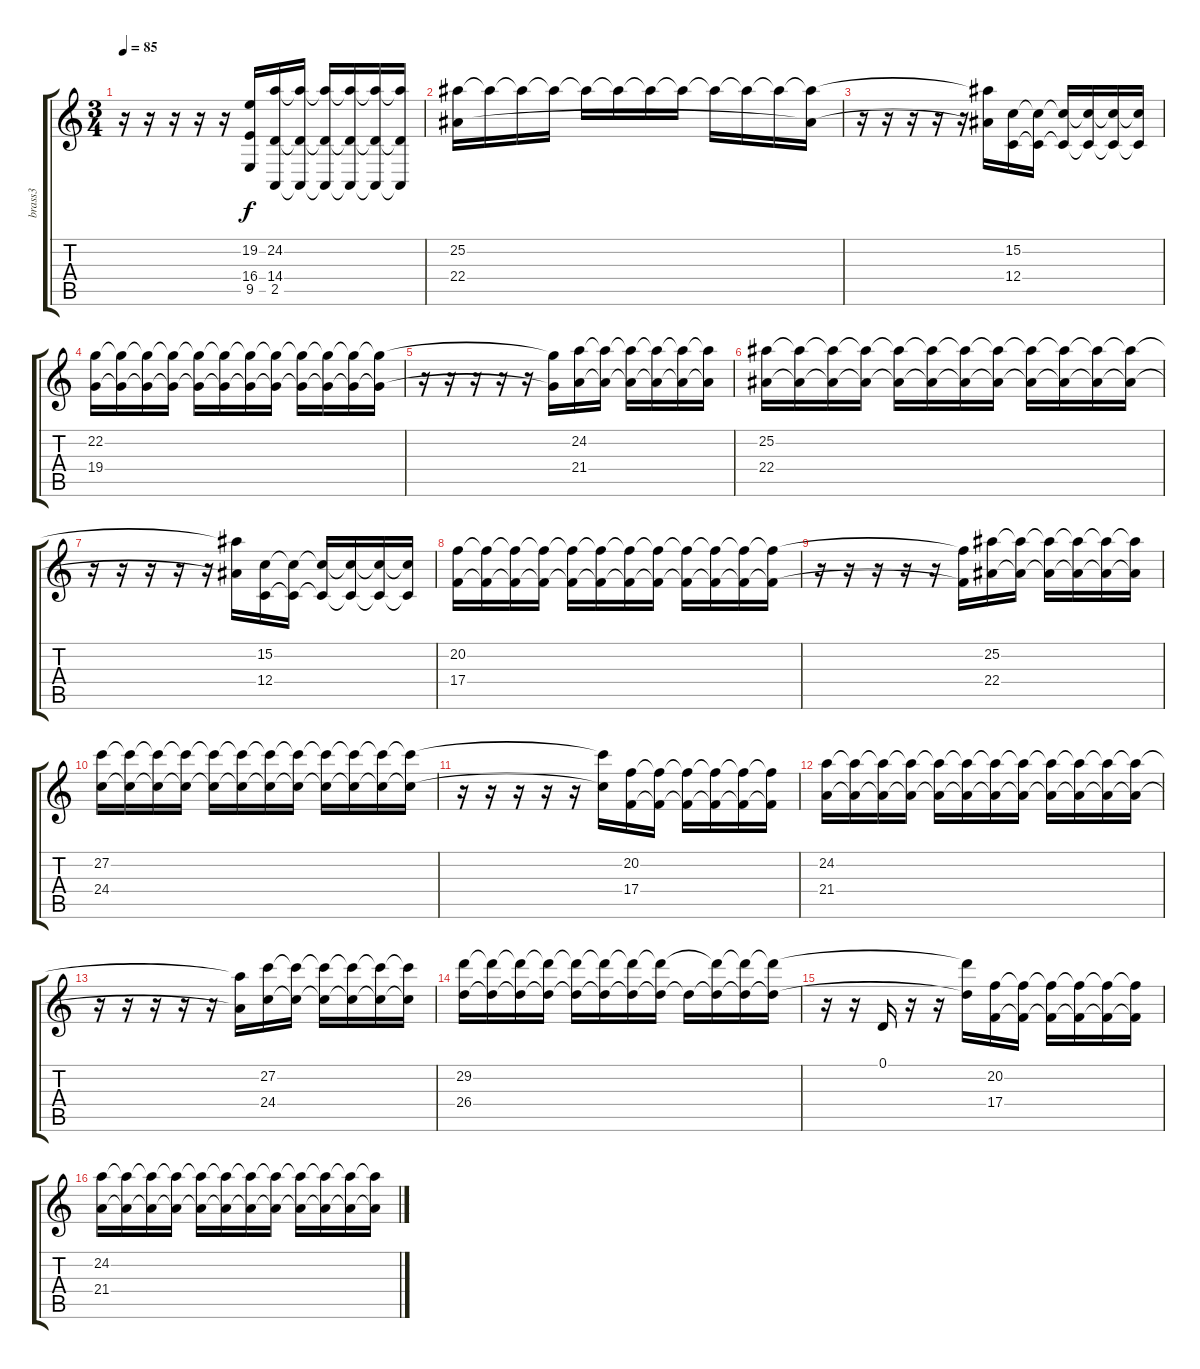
\track ("brass3" "brass3") {instrument stringensemble2}
\staff {score tabs}
\tuning (D4 A3 F3 C3 G2 C2) {hide}
\ts (3 4)
\tempo 85
\clef g2
\ks c
r.16{dy f} r.16 r.16 r.16 r.16 (19.2{t} 16.4{t} 9.5{t}).16 (24.2 14.4 2.5).16 (24.2{t} 14.4{t} 2.5{t}).16 (24.2{t} 14.4{t} 2.5{t}).16 (24.2{t} 14.4{t} 2.5{t}).16 (24.2{t} 14.4{t} 2.5{t}).16 (24.2{t} 14.4{t} 2.5{t}).16 |
(25.2 22.4).16 25.2{t}.16 25.2{t}.16 25.2{t}.16 25.2{t}.16 25.2{t}.16 25.2{t}.16 25.2{t}.16 25.2{t}.16 25.2{t}.16 25.2{t}.16 (25.2{t} 22.4{t}).16 |
r.16 r.16 r.16 r.16 r.16 (25.2{t} 22.4{t}).16 (15.2 12.4).16 (15.2{t} 12.4{t}).16 (15.2{t} 12.4{t}).16 (15.2{t} 12.4{t}).16 (15.2{t} 12.4{t}).16 (15.2{t} 12.4{t}).16 |
(22.2 19.4).16 (22.2{t} 19.4{t}).16 (22.2{t} 19.4{t}).16 (22.2{t} 19.4{t}).16 (22.2{t} 19.4{t}).16 (22.2{t} 19.4{t}).16 (22.2{t} 19.4{t}).16 (22.2{t} 19.4{t}).16 (22.2{t} 19.4{t}).16 (22.2{t} 19.4{t}).16 (22.2{t} 19.4{t}).16 (22.2{t} 19.4{t}).16 |
r.16 r.16 r.16 r.16 r.16 (22.2{t} 19.4{t}).16 (24.2 21.4).16 (24.2{t} 21.4{t}).16 (24.2{t} 21.4{t}).16 (24.2{t} 21.4{t}).16 (24.2{t} 21.4{t}).16 (24.2{t} 21.4{t}).16 |
(25.2 22.4).16 (25.2{t} 22.4{t}).16 (25.2{t} 22.4{t}).16 (25.2{t} 22.4{t}).16 (25.2{t} 22.4{t}).16 (25.2{t} 22.4{t}).16 (25.2{t} 22.4{t}).16 (25.2{t} 22.4{t}).16 (25.2{t} 22.4{t}).16 (25.2{t} 22.4{t}).16 (25.2{t} 22.4{t}).16 (25.2{t} 22.4{t}).16 |
r.16 r.16 r.16 r.16 r.16 (25.2{t} 22.4{t}).16 (15.2 12.4).16 (15.2{t} 12.4{t}).16 (15.2{t} 12.4{t}).16 (15.2{t} 12.4{t}).16 (15.2{t} 12.4{t}).16 (15.2{t} 12.4{t}).16 |
(20.2 17.4).16 (20.2{t} 17.4{t}).16 (20.2{t} 17.4{t}).16 (20.2{t} 17.4{t}).16 (20.2{t} 17.4{t}).16 (20.2{t} 17.4{t}).16 (20.2{t} 17.4{t}).16 (20.2{t} 17.4{t}).16 (20.2{t} 17.4{t}).16 (20.2{t} 17.4{t}).16 (20.2{t} 17.4{t}).16 (20.2{t} 17.4{t}).16 |
r.16 r.16 r.16 r.16 r.16 (20.2{t} 17.4{t}).16 (25.2 22.4).16 (25.2{t} 22.4{t}).16 (25.2{t} 22.4{t}).16 (25.2{t} 22.4{t}).16 (25.2{t} 22.4{t}).16 (25.2{t} 22.4{t}).16 |
(27.2 24.4).16 (27.2{t} 24.4{t}).16 (27.2{t} 24.4{t}).16 (27.2{t} 24.4{t}).16 (27.2{t} 24.4{t}).16 (27.2{t} 24.4{t}).16 (27.2{t} 24.4{t}).16 (27.2{t} 24.4{t}).16 (27.2{t} 24.4{t}).16 (27.2{t} 24.4{t}).16 (27.2{t} 24.4{t}).16 (27.2{t} 24.4{t}).16 |
r.16 r.16 r.16 r.16 r.16 (27.2{t} 24.4{t}).16 (20.2 17.4).16 (20.2{t} 17.4{t}).16 (20.2{t} 17.4{t}).16 (20.2{t} 17.4{t}).16 (20.2{t} 17.4{t}).16 (20.2{t} 17.4{t}).16 |
(24.2 21.4).16 (24.2{t} 21.4{t}).16 (24.2{t} 21.4{t}).16 (24.2{t} 21.4{t}).16 (24.2{t} 21.4{t}).16 (24.2{t} 21.4{t}).16 (24.2{t} 21.4{t}).16 (24.2{t} 21.4{t}).16 (24.2{t} 21.4{t}).16 (24.2{t} 21.4{t}).16 (24.2{t} 21.4{t}).16 (24.2{t} 21.4{t}).16 |
r.16 r.16 r.16 r.16 r.16 (24.2{t} 21.4{t}).16 (27.2 24.4).16 (27.2{t} 24.4{t}).16 (27.2{t} 24.4{t}).16 (27.2{t} 24.4{t}).16 (27.2{t} 24.4{t}).16 (27.2{t} 24.4{t}).16 |
(29.2 26.4).16 (29.2{t} 26.4{t}).16 (29.2{t} 26.4{t}).16 (29.2{t} 26.4{t}).16 (29.2{t} 26.4{t}).16 (29.2{t} 26.4{t}).16 (29.2{t} 26.4{t}).16 (29.2{t} 26.4{t}).16 26.4{t}.16 (29.2{t} 26.4{t}).16 (29.2{t} 26.4{t}).16 (29.2{t} 26.4{t}).16 |
r.16 r.16 0.1.16 r.16 r.16 (29.2{t} 26.4{t}).16 (20.2 17.4).16 (20.2{t} 17.4{t}).16 (20.2{t} 17.4{t}).16 (20.2{t} 17.4{t}).16 (20.2{t} 17.4{t}).16 (20.2{t} 17.4{t}).16 |
(24.2 21.4).16 (24.2{t} 21.4{t}).16 (24.2{t} 21.4{t}).16 (24.2{t} 21.4{t}).16 (24.2{t} 21.4{t}).16 (24.2{t} 21.4{t}).16 (24.2{t} 21.4{t}).16 (24.2{t} 21.4{t}).16 (24.2{t} 21.4{t}).16 (24.2{t} 21.4{t}).16 (24.2{t} 21.4{t}).16 (24.2{t} 21.4{t}).16
